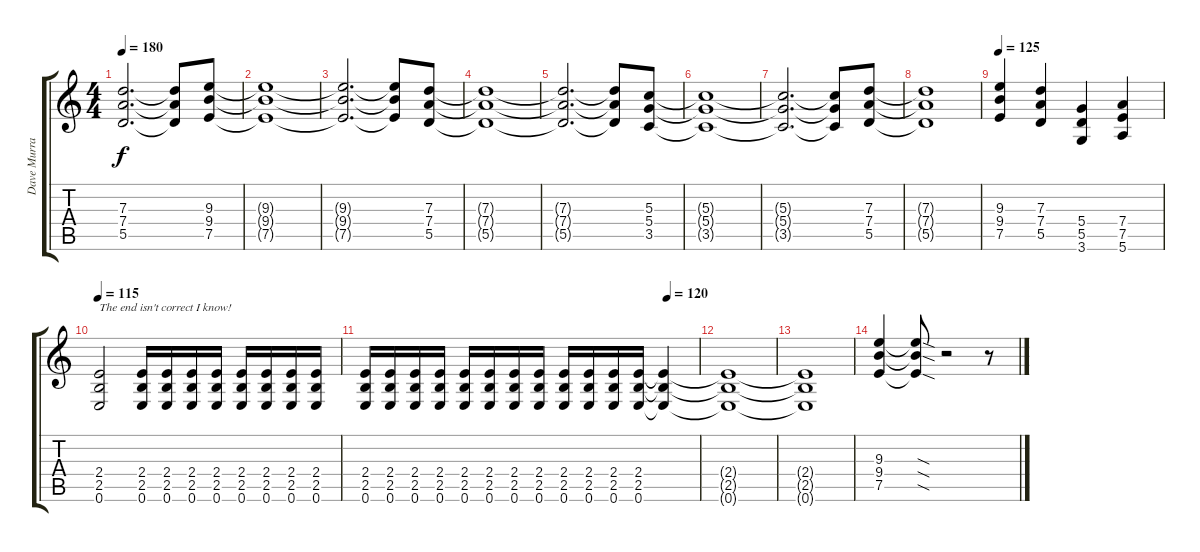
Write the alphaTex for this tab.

\track ("Dave Murray - Guitar" "Dave Murra") {instrument overdrivenguitar}
\staff {score tabs}
\tuning (E4 B3 G3 D3 A2 E2) {hide}
\ts (4 4)
\tempo 180
\clef g2
\ks c
(7.3{t} 7.4{t} 5.5{t}).2{d dy f} (7.3{t} 7.4{t} 5.5{t}).8 (9.3 9.4 7.5).8 |
(9.3{t} 9.4{t} 7.5{t}).1 |
(9.3{t} 9.4{t} 7.5{t}).2{d} (9.3{t} 9.4{t} 7.5{t}).8 (7.3 7.4 5.5).8 |
(7.3{t} 7.4{t} 5.5{t}).1 |
(7.3{t} 7.4{t} 5.5{t}).2{d} (7.3{t} 7.4{t} 5.5{t}).8 (5.3 5.4 3.5).8 |
(5.3{t} 5.4{t} 3.5{t}).1 |
(5.3{t} 5.4{t} 3.5{t}).2{d} (5.3{t} 5.4{t} 3.5{t}).8 (7.3 7.4 5.5).8 |
(7.3{t} 7.4{t} 5.5{t}).1 |
\tempo 125
(9.3 9.4 7.5).4 (7.3 7.4 5.5).4 (5.4 5.5 3.6).4 (7.4 7.5 5.6).4 |
\tempo 115
(2.4 2.5 0.6).2{txt "The end isn't correct I know!"} (2.4 2.5 0.6).16 (2.4 2.5 0.6).16 (2.4 2.5 0.6).16 (2.4 2.5 0.6).16 (2.4 2.5 0.6).16 (2.4 2.5 0.6).16 (2.4 2.5 0.6).16 (2.4 2.5 0.6).16 |
\tempo (120 0.90625)
(2.4 2.5 0.6).16 (2.4 2.5 0.6).16 (2.4 2.5 0.6).16 (2.4 2.5 0.6).16 (2.4 2.5 0.6).16 (2.4 2.5 0.6).16 (2.4 2.5 0.6).16 (2.4 2.5 0.6).16 (2.4 2.5 0.6).16 (2.4 2.5 0.6).16 (2.4 2.5 0.6).16 (2.4 2.5 0.6).16 (2.4{t} 2.5{t} 0.6{t}).4 |
(2.4{t} 2.5{t} 0.6{t}).1 |
(2.4{t} 2.5{t} 0.6{t}).1 |
(9.3 9.4 7.5).4 (9.3{sod t} 9.4{sod t} 7.5{sod t}).8 r.2 r.8
